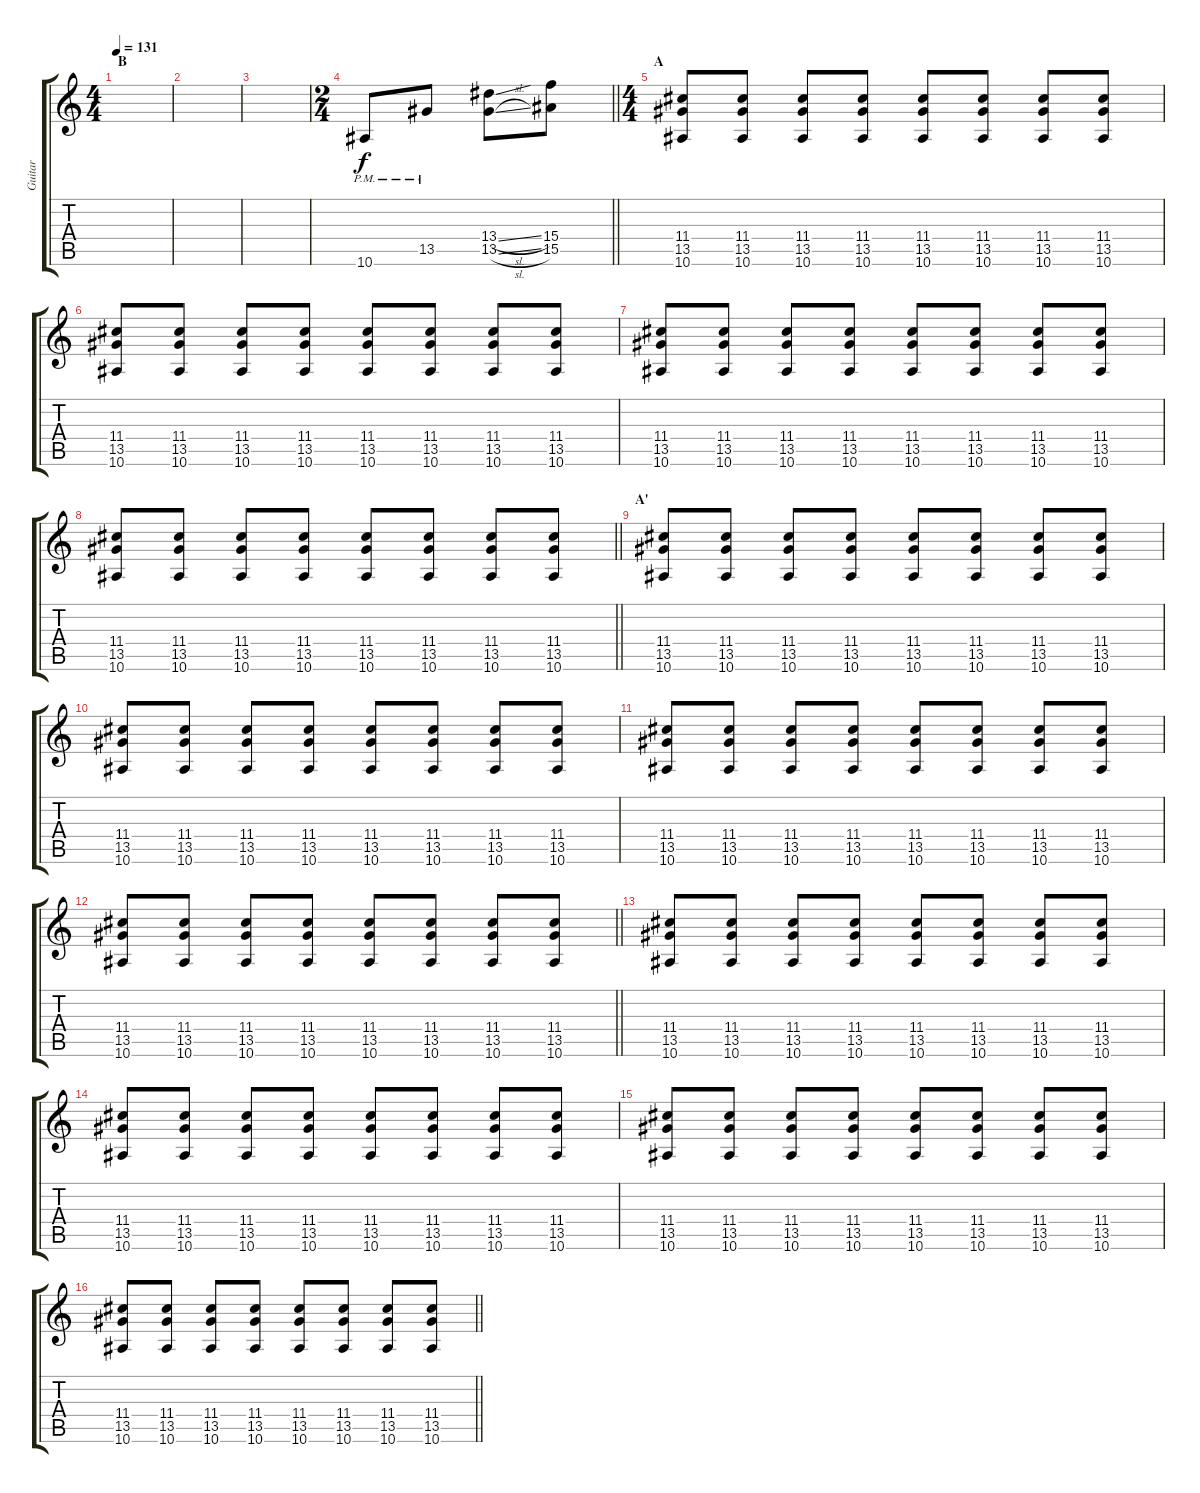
\track ("Guitar" "Guitar") {instrument distortionguitar}
\staff {score tabs}
\tuning (G4 E4 A3 D3 G2 C2) {hide}
\ts (4 4)
\section ("" "B")
\tempo 131
\clef g2
\ks c
|
|
|
\ts (2 4)
\barLineRight lightlight
10.6{pm}.8 13.5{pm}.8 (13.4{sl} 13.5{sl}).8 (15.4 15.5).8 |
\ts (4 4)
\section ("" "A")
(11.4 13.5 10.6).8 (11.4 13.5 10.6).8 (11.4 13.5 10.6).8 (11.4 13.5 10.6).8 (11.4 13.5 10.6).8 (11.4 13.5 10.6).8 (11.4 13.5 10.6).8 (11.4 13.5 10.6).8 |
(11.4 13.5 10.6).8 (11.4 13.5 10.6).8 (11.4 13.5 10.6).8 (11.4 13.5 10.6).8 (11.4 13.5 10.6).8 (11.4 13.5 10.6).8 (11.4 13.5 10.6).8 (11.4 13.5 10.6).8 |
(11.4 13.5 10.6).8 (11.4 13.5 10.6).8 (11.4 13.5 10.6).8 (11.4 13.5 10.6).8 (11.4 13.5 10.6).8 (11.4 13.5 10.6).8 (11.4 13.5 10.6).8 (11.4 13.5 10.6).8 |
\barLineRight lightlight
(11.4 13.5 10.6).8 (11.4 13.5 10.6).8 (11.4 13.5 10.6).8 (11.4 13.5 10.6).8 (11.4 13.5 10.6).8 (11.4 13.5 10.6).8 (11.4 13.5 10.6).8 (11.4 13.5 10.6).8 |
\section ("" "A'")
(11.4 13.5 10.6).8 (11.4 13.5 10.6).8 (11.4 13.5 10.6).8 (11.4 13.5 10.6).8 (11.4 13.5 10.6).8 (11.4 13.5 10.6).8 (11.4 13.5 10.6).8 (11.4 13.5 10.6).8 |
(11.4 13.5 10.6).8 (11.4 13.5 10.6).8 (11.4 13.5 10.6).8 (11.4 13.5 10.6).8 (11.4 13.5 10.6).8 (11.4 13.5 10.6).8 (11.4 13.5 10.6).8 (11.4 13.5 10.6).8 |
(11.4 13.5 10.6).8 (11.4 13.5 10.6).8 (11.4 13.5 10.6).8 (11.4 13.5 10.6).8 (11.4 13.5 10.6).8 (11.4 13.5 10.6).8 (11.4 13.5 10.6).8 (11.4 13.5 10.6).8 |
\barLineRight lightlight
(11.4 13.5 10.6).8 (11.4 13.5 10.6).8 (11.4 13.5 10.6).8 (11.4 13.5 10.6).8 (11.4 13.5 10.6).8 (11.4 13.5 10.6).8 (11.4 13.5 10.6).8 (11.4 13.5 10.6).8 |
(11.4 13.5 10.6).8 (11.4 13.5 10.6).8 (11.4 13.5 10.6).8 (11.4 13.5 10.6).8 (11.4 13.5 10.6).8 (11.4 13.5 10.6).8 (11.4 13.5 10.6).8 (11.4 13.5 10.6).8 |
(11.4 13.5 10.6).8 (11.4 13.5 10.6).8 (11.4 13.5 10.6).8 (11.4 13.5 10.6).8 (11.4 13.5 10.6).8 (11.4 13.5 10.6).8 (11.4 13.5 10.6).8 (11.4 13.5 10.6).8 |
(11.4 13.5 10.6).8 (11.4 13.5 10.6).8 (11.4 13.5 10.6).8 (11.4 13.5 10.6).8 (11.4 13.5 10.6).8 (11.4 13.5 10.6).8 (11.4 13.5 10.6).8 (11.4 13.5 10.6).8 |
\barLineRight lightlight
(11.4 13.5 10.6).8 (11.4 13.5 10.6).8 (11.4 13.5 10.6).8 (11.4 13.5 10.6).8 (11.4 13.5 10.6).8 (11.4 13.5 10.6).8 (11.4 13.5 10.6).8 (11.4 13.5 10.6).8
